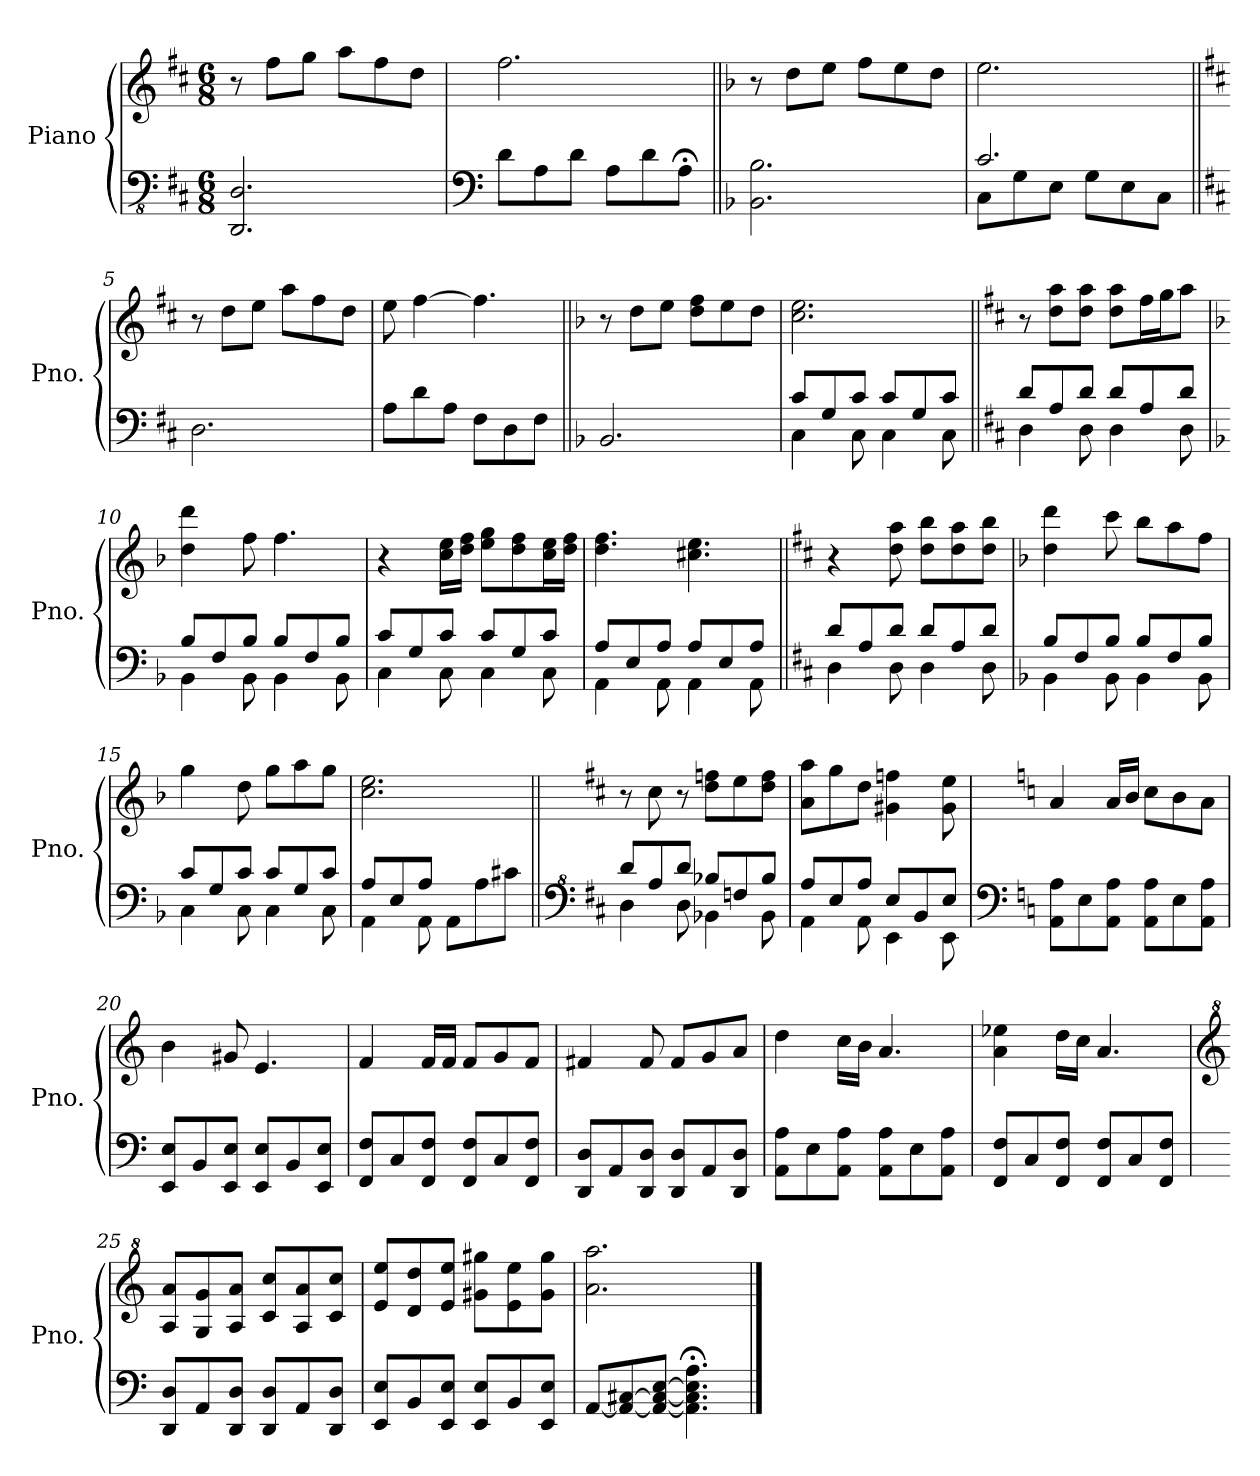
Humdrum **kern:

**kern	**kern
*part1	*part1
*staff2	*staff1
*I"Piano	*
*I'Pno.	*
*clefFv4	*clefG2
*k[f#c#]	*k[f#c#]
*M6/8	*M6/8
*MM63	*MM63
=1	=1
2.DDD/ 2.DD/	8r
.	8ff#\L
.	8gg\J
.	8aa\L
.	8ff#\
.	8dd\J
=2	=2
*clefF4	*
8d\L	2.ff#\
8A\	.
8d\J	.
8A\L	.
8d\	.
8A;<\J	.
=3||	=3||
*k[b-]	*k[b-]
2.BB-\ 2.B-\	8r
.	8dd\L
.	8ee\J
.	8ff\L
.	8ee\
.	8dd\J
=4	=4
*^	*
2.c/	8C\L	2.ee\
.	8G\	.
.	8E\J	.
.	8G\L	.
.	8E\	.
.	8C\J	.
*v	*v	*
=5||	=5||
*k[f#c#]	*k[f#c#]
2.D\	8r
.	8dd\L
.	8ee\J
.	8aa\L
.	8ff#\
.	8dd\J
!!LO:LB:g=z
=6	=6
8A\L	8ee\
8d\	[4ff#\
8A\J	.
8F#\L	4.ff#\]
8D\	.
8F#\J	.
=7||	=7||
*k[b-]	*k[b-]
2.BB-/	8r
.	8dd\L
.	8ee\J
.	8dd\ 8ff\L
.	8ee\
.	8dd\J
=8	=8
*^	*
8c/L	4C\	2.cc\ 2.ee\
8G/	.	.
8c/J	8C\	.
8c/L	4C\	.
8G/	.	.
8c/J	8C\	.
=9||	=9||	=9||
*k[f#c#]	*	*k[f#c#]
8d/L	4D\	8r
8A/	.	8dd\ 8aa\L
8d/J	8D\	8dd\ 8aa\J
8d/L	4D\	8dd\ 8aa\L
8A/	.	16ff#\L
.	.	16gg\J
8d/J	8D\	8aa\J
=10	=10	=10
*k[b-]	*	*k[b-]
8B-/L	4BB-\	4dd\ 4ddd\
8F/	.	.
8B-/J	8BB-\	8ff\
8B-/L	4BB-\	4.ff\
8F/	.	.
8B-/J	8BB-\	.
!!LO:LB:g=z
=11	=11	=11
8c/L	4C\	4r
8G/	.	.
8c/J	8C\	16cc\ 16ee\LL
.	.	16dd\ 16ff\JJ
8c/L	4C\	8ee\ 8gg\L
8G/	.	8dd\ 8ff\
8c/J	8C\	16cc\ 16ee\L
.	.	16dd\ 16ff\JJ
=12	=12	=12
8A/L	4AA\	4.dd\ 4.ff\
8E/	.	.
8A/J	8AA\	.
8A/L	4AA\	4.cc#X\ 4.ee\
8E/	.	.
8A/J	8AA\	.
=13||	=13||	=13||
*k[f#c#]	*	*k[f#c#]
8d/L	4D\	4r
8A/	.	.
8d/J	8D\	8dd\ 8aa\
8d/L	4D\	8dd\ 8bb\L
8A/	.	8dd\ 8aa\
8d/J	8D\	8dd\ 8bb\J
=14	=14	=14
*k[b-]	*	*k[b-]
8B-/L	4BB-\	4dd\ 4ddd\
8F/	.	.
8B-/J	8BB-\	8ccc\
8B-/L	4BB-\	8bb-\L
8F/	.	8aa\
8B-/J	8BB-\	8ff\J
=15	=15	=15
8c/L	4C\	4gg\
8G/	.	.
8c/J	8C\	8dd\
8c/L	4C\	8gg\L
8G/	.	8aa\
8c/J	8C\	8gg\J
!!LO:LB:g=z
=16	=16	=16
8A/L	4AA\	2.cc\ 2.ee\
8E/	.	.
8A/J	8AA\	.
8AA\L	4.ryy	.
8A\	.	.
8c#X\J	.	.
=17||	=17||	=17||
*clefF^4	*	*
*k[f#c#]	*	*k[f#c#]
8dd/L	4d\	8r
8a/	.	8cc#\
8dd/J	8d\	8r
8b-X/L	4B-X\	8dd\ 8ffn\L
8fn/	.	8ee\
8b-/J	8B-\	8dd\ 8ff\J
=18	=18	=18
8a/L	4A\	8a\ 8aa\L
8e/	.	8gg\
8a/J	8A\	8dd\J
8e/L	4E\	4g#X\ 4ffn\
8B/	.	.
8e/J	8E\	8g#\ 8ee\
*v	*v	*
!!LO:LB:g=z
=19!	=19!
*clefF4	*
*k[]	*k[]
8AA\ 8A\L	4a/
8E\	.
8AA\ 8A\J	16a/LL
.	16b/JJ
8AA\ 8A\L	8cc\L
8E\	8b\
8AA\ 8A\J	8a\J
=20	=20
8EE/ 8E/L	4b\
8BB/	.
8EE/ 8E/J	8g#X/
8EE/ 8E/L	4.e/
8BB/	.
8EE/ 8E/J	.
=21	=21
8FF/ 8F/L	4f/
8C/	.
8FF/ 8F/J	16f/LL
.	16f/JJ
8FF/ 8F/L	8f/L
8C/	8g/
8FF/ 8F/J	8f/J
=22	=22
8DD/ 8D/L	4f#X/
8AA/	.
8DD/ 8D/J	8f#/
8DD/ 8D/L	8f#/L
8AA/	8g/
8DD/ 8D/J	8a/J
=23	=23
8AA\ 8A\L	4dd\
8E\	.
8AA\ 8A\J	16cc\LL
.	16b\JJ
8AA\ 8A\L	4.a/
8E\	.
8AA\ 8A\J	.
=24	=24
8FF/ 8F/L	4a\ 4ee-X\
8C/	.
8FF/ 8F/J	16dd\LL
.	16cc\JJ
8FF/ 8F/L	4.a/
8C/	.
8FF/ 8F/J	.
!!LO:LB:g=z
=25	=25
*	*clefG^2
8DD/ 8D/L	8a/ 8aa/L
8AA/	8g/ 8gg/
8DD/ 8D/J	8a/ 8aa/J
8DD/ 8D/L	8cc/ 8ccc/L
8AA/	8a/ 8aa/
8DD/ 8D/J	8cc/ 8ccc/J
=26	=26
8EE/ 8E/L	8ee/ 8eee/L
8BB/	8dd/ 8ddd/
8EE/ 8E/J	8ee/ 8eee/J
8EE/ 8E/L	8gg#X\ 8ggg#X\L
8BB/	8ee\ 8eee\
8EE/ 8E/J	8gg#\ 8ggg#\J
=27	=27
[8AA/L	2.aa\ 2.aaa\
8AA/_ [8C#X/	.
8AA/_ 8C#/_ [8E/J	.
4.AA\];< 4.C#\];< 4.E\];< 4.A\;<	.
==	==
*-	*-
